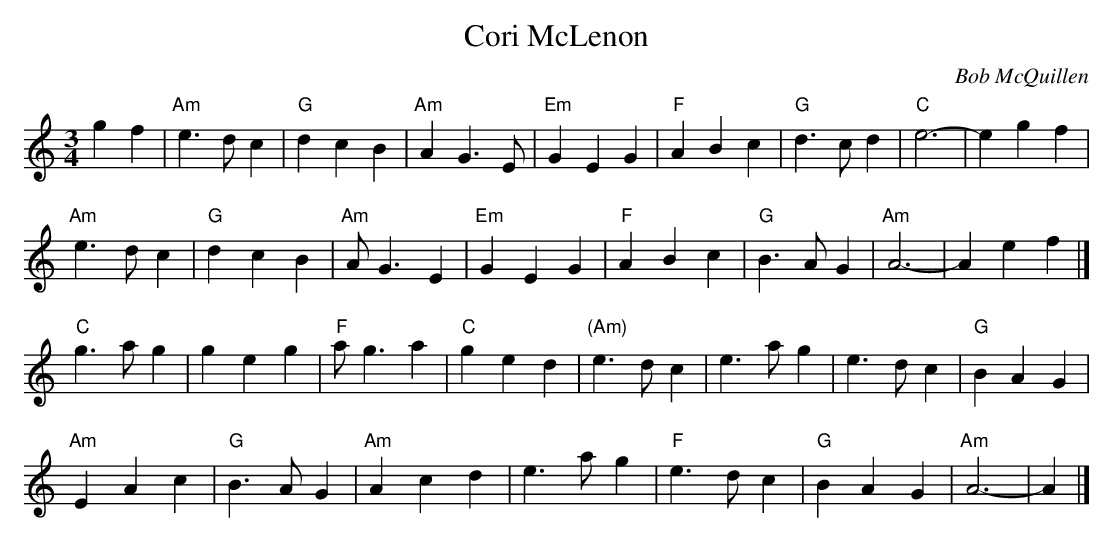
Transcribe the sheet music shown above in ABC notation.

X:1
T: Cori McLenon
C: Bob McQuillen
M: 3/4
K: Am
g2 f2 |\
"Am"e3 d c2 | "G"d2 c2 B2 | "Am"A2 G3 E | "Em"G2 E2 G2 |\
"F"A2 B2 c2 | "G"d3 c d2 | "C"e6- | e2 g2 f2 |
"Am"e3 d c2 | "G"d2 c2 B2 | "Am"A G3 E2 | "Em"G2 E2 G2 |\
"F"A2 B2 c2 | "G"B3 A G2 | "Am"A6- | A2 e2 f2 |]
"C"g3 a g2 | g2 e2 g2 | "F"a g3 a2 | "C"g2 e2 d2 |\
"(Am)"e3 d c2 | e3 a g2 | e3 d c2 | "G"B2 A2 G2 |
"Am"E2 A2 c2 | "G"B3 A G2 | "Am"A2 c2 d2 | e3 a g2 |\
"F"e3 d c2 | "G"B2 A2 G2 | "Am"A6- | A2 |]
